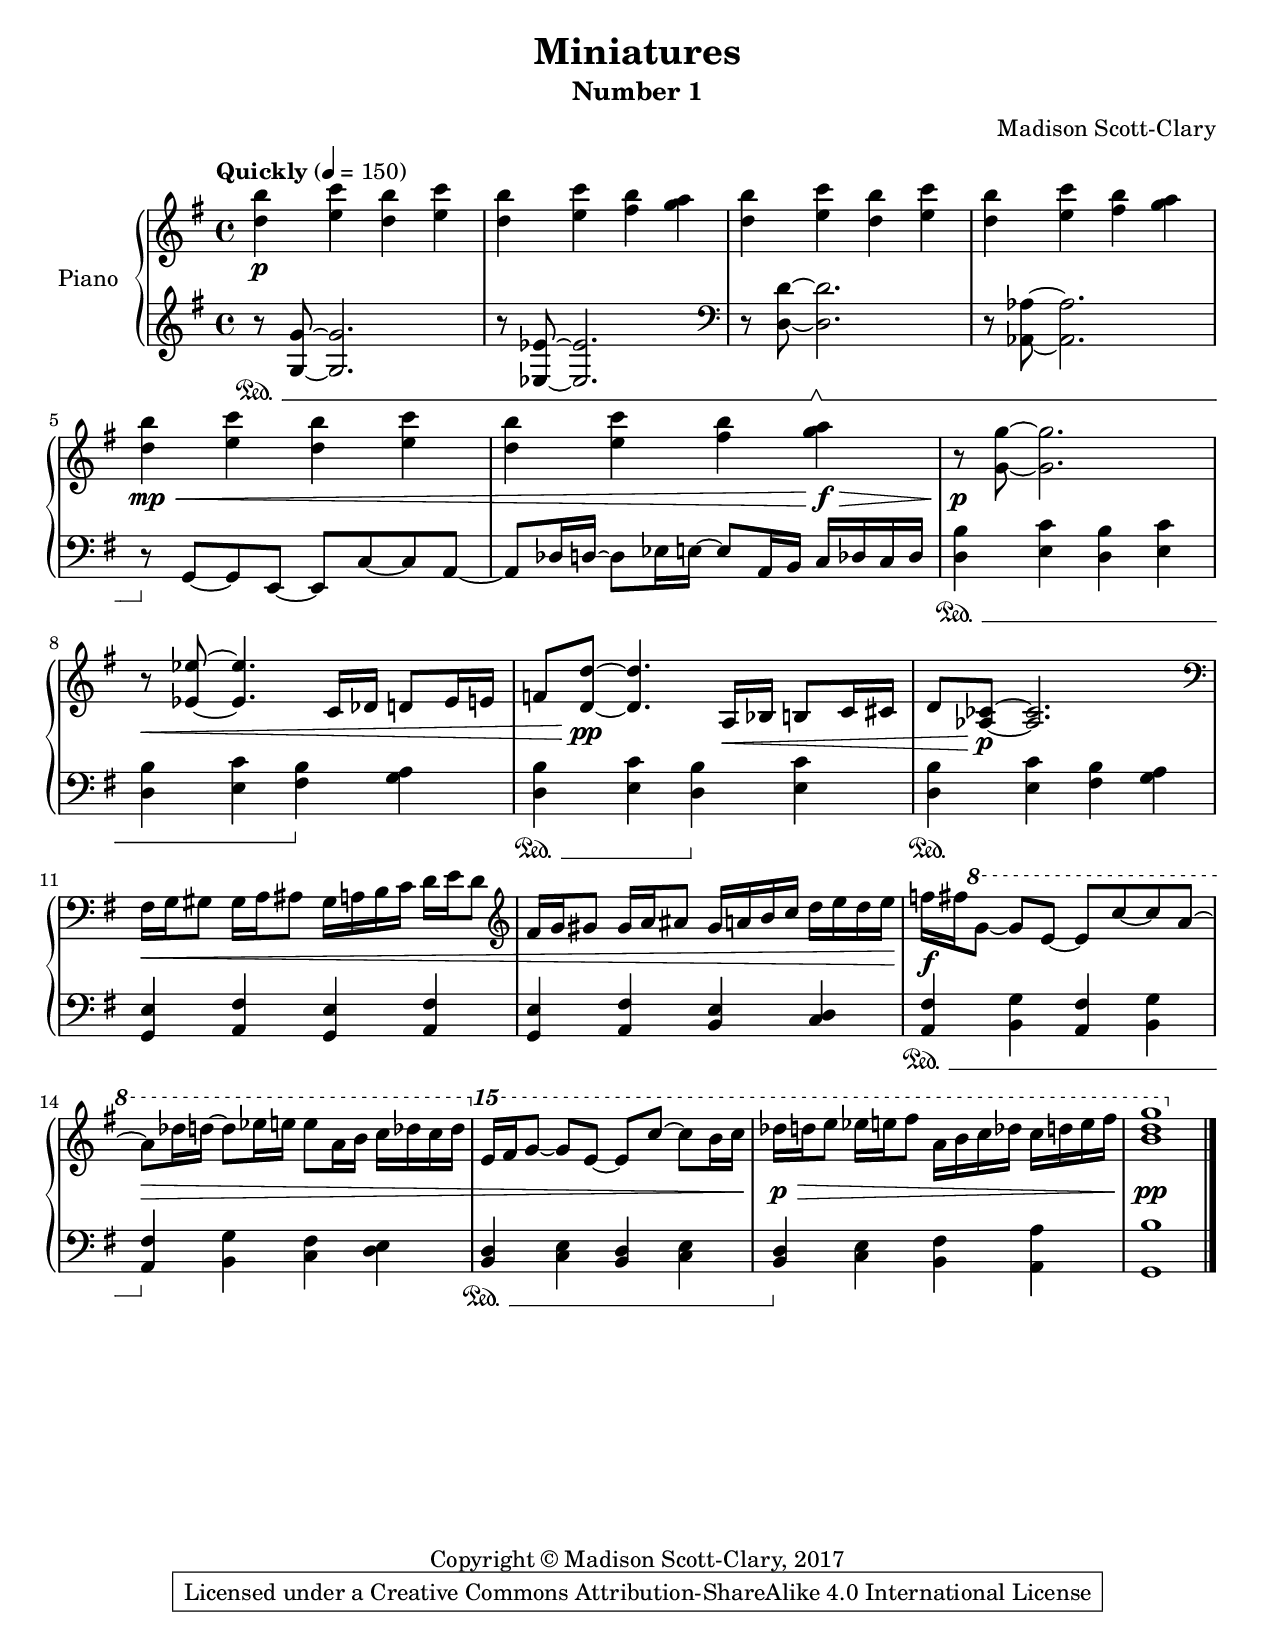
\version "2.18.2"

\header {
  title = "Miniatures"
  subtitle = "Number 1"
  composer = "Madison Scott-Clary"
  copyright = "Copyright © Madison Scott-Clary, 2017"
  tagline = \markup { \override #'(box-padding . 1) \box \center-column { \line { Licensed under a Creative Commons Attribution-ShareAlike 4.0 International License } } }
}

\paper {
  #(set-paper-size "letter")
}

\version "2.18.2"

right = \relative c'' {
  \key g \major
  \time 4/4
  \tempo "Quickly" 4 = 150
  % Music follows here.
  <d b'>\p <e c'> <d b'> <e c'> %1
  <d b'> <e c'> <fis b> <g a> %2
  <d b'> <e c'> <d b'> <e c'> %3
  <d b'> <e c'> <fis b> <g a> %4
  <d b'>\mp\< <e c'> <d b'> <e c'> %5
  <d b'> <e c'> <fis b> <g a>\!\f\> %6
  r8\!\p <g, g'>~ <g g'>2. %7
  r8\< <ees ees'>~ <ees ees'>4. c16 des d8 ees16 e %8
  f8 <d d'>\!\pp~ <d d'>4. a16\< bes b8 c16 cis %9
  d8 <ces aes>\!\p~ <ces aes>2. %10
  \clef bass
  fis,16\< g gis8 gis16 a ais8 gis16 a b c d e d8 %11
  \clef treble
  fis16 g gis8 gis16 a ais8 gis16 a b c d e d e\! %12
  f\f fis \ottava #1 g8~ g e~ e c'~ c a~ %13
  a\> des16 d~ d8 ees16 e e8 a,16 b c des c des %14
  \ottava #2 e fis g8~ g e~ e c'~ c b16 c %15
  des\!\p\> d e8 ees16 e fis8 a,16 b c des c d e fis %16
  <g d b>1\!\pp %17
  \bar "|."
}

left = \relative c' {
  \set Staff.pedalSustainStyle = #'mixed
  \key g \major
  \time 4/4
  \tempo "Quickly" 4 = 150
  % Music follows here.
  r8\sustainOn <g g'>~ <g g'>2. %1
  r8 <ees ees'>~ <ees ees'>2. %2
  \clef bass
  r8 <d d'>~ <d d'>2.\sustainOff\sustainOn %3
  r8 <aes aes'>~ <aes aes'>2. %4
  r8\sustainOff g~ g e~ e c'~ c a~ %5
  a des16 d~ d8 ees16 e~ e8 a,16 b c des c des %6
  <d b'>4\sustainOn <e c'> <d b'> <e c'> %7
  <d b'> <e c'> <fis b>\sustainOff <g a> %8
  <d b'>\sustainOn <e c'> <d b'>\sustainOff <e c'> %9
  <d b'>\sustainOn <e c'> <fis b> <g a> %10
  <g, e'> <a fis'> <g e'> <a fis'> %11
  <g e'> <a fis'> <b e> <c d> %12
  <a fis'>\sustainOn <b g'> <a fis'> <b g'> %13
  <a fis'>\sustainOff <b g'> <c fis> <d e> %14
  <b d>\sustainOn <c e> <b d> <c e> %15
  <b d>\sustainOff <c e> <b fis'> <a a'> %16
  <g b'>1 %17
  \bar "|."
}

minOne = \new PianoStaff \with {
    instrumentName = "Piano"
  } <<
    \new Staff = "right" \with {
      midiInstrument = "acoustic grand"
    } \right
    \new Staff = "left" \with {
      midiInstrument = "acoustic grand"
    } { \clef treble \left }
  >>

\score {
  \minOne
}
